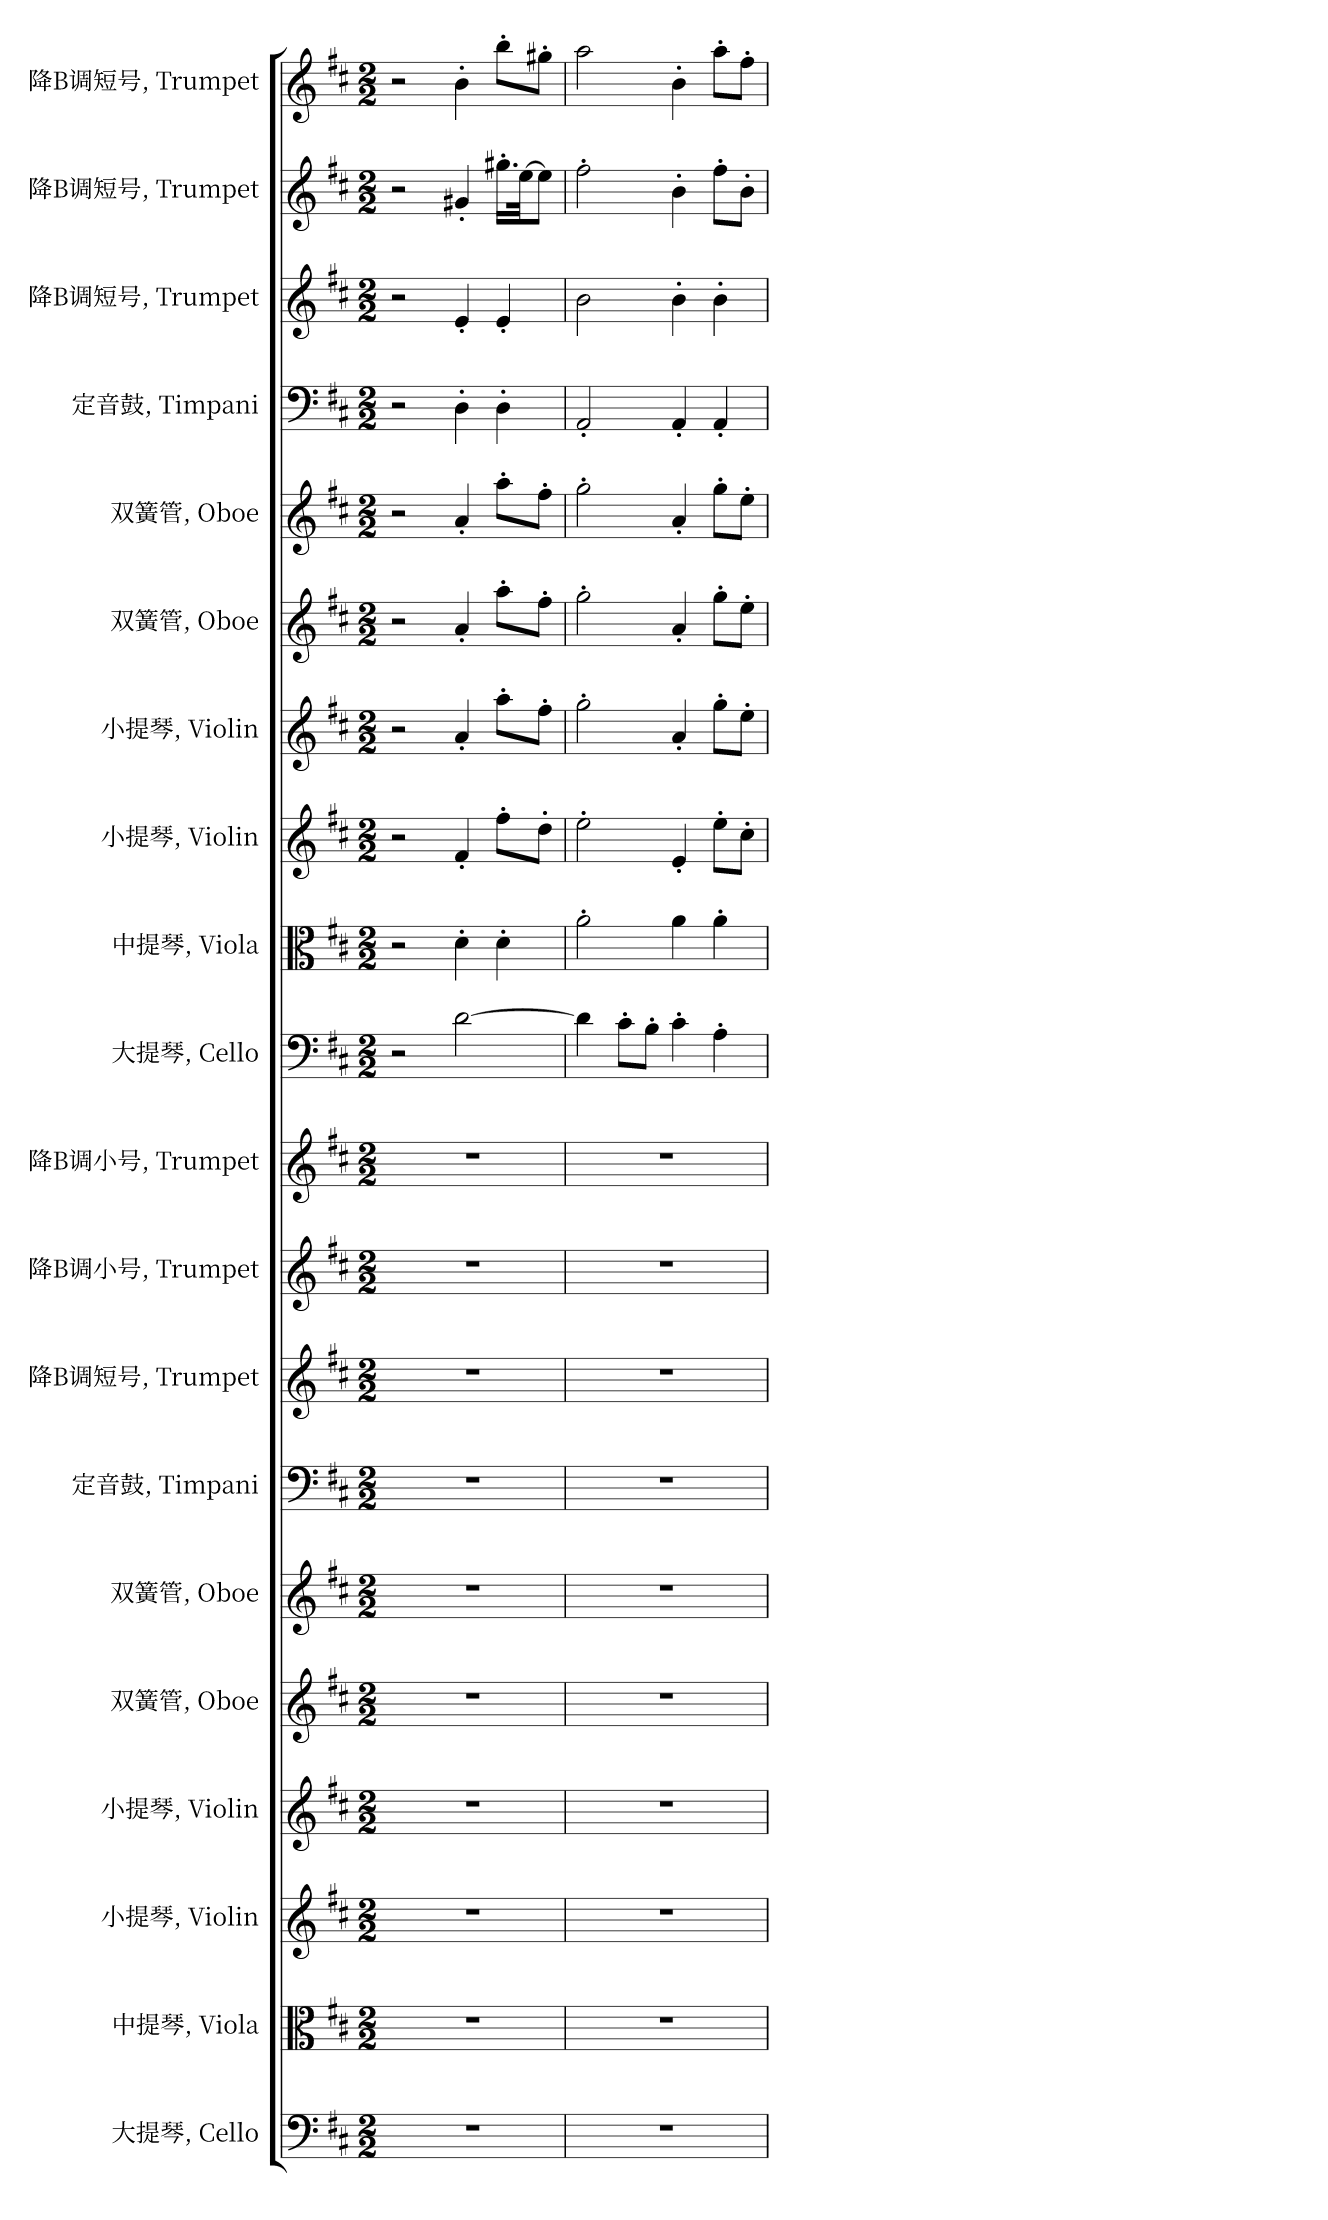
**kern	**kern	**kern	**kern	**kern	**kern	**kern	**kern	**kern	**kern	**kern	**kern	**kern	**kern	**kern	**kern	**kern	**kern	**kern	**kern
*part20	*part19	*part18	*part17	*part16	*part15	*part14	*part13	*part12	*part11	*part10	*part9	*part8	*part7	*part6	*part5	*part4	*part3	*part2	*part1
*staff20	*staff19	*staff18	*staff17	*staff16	*staff15	*staff14	*staff13	*staff12	*staff11	*staff10	*staff9	*staff8	*staff7	*staff6	*staff5	*staff4	*staff3	*staff2	*staff1
*I"大提琴, Cello	*I"中提琴, Viola	*I"小提琴, Violin	*I"小提琴, Violin	*I"双簧管, Oboe	*I"双簧管, Oboe	*I"定音鼓, Timpani	*I"降B调短号, Trumpet	*I"降B调小号, Trumpet	*I"降B调小号, Trumpet	*I"大提琴, Cello	*I"中提琴, Viola	*I"小提琴, Violin	*I"小提琴, Violin	*I"双簧管, Oboe	*I"双簧管, Oboe	*I"定音鼓, Timpani	*I"降B调短号, Trumpet	*I"降B调短号, Trumpet	*I"降B调短号, Trumpet
*	*I'Vla.	*I'Vln.	*I'Vln.	*I'Ob.	*I'Ob.	*I'Timp.	*	*I'B♭ Tpt.	*I'B♭ Tpt.	*	*I'Vla.	*I'Vln.	*I'Vln.	*I'Ob.	*I'Ob.	*I'Timp.	*	*	*
*clefF4	*clefC3	*clefG2	*clefG2	*clefG2	*clefG2	*clefF4	*clefG2	*clefG2	*clefG2	*clefF4	*clefC3	*clefG2	*clefG2	*clefG2	*clefG2	*clefF4	*clefG2	*clefG2	*clefG2
*	*	*	*	*	*	*	*ITrd1c2	*ITrd1c2	*ITrd1c2	*	*	*	*	*	*	*	*ITrd1c2	*ITrd1c2	*ITrd1c2
*k[f#c#]	*k[f#c#]	*k[f#c#]	*k[f#c#]	*k[f#c#]	*k[f#c#]	*k[f#c#]	*k[]	*k[]	*k[]	*k[f#c#]	*k[f#c#]	*k[f#c#]	*k[f#c#]	*k[f#c#]	*k[f#c#]	*k[f#c#]	*k[]	*k[]	*k[]
*M2/2	*M2/2	*M2/2	*M2/2	*M2/2	*M2/2	*M2/2	*M2/2	*M2/2	*M2/2	*M2/2	*M2/2	*M2/2	*M2/2	*M2/2	*M2/2	*M2/2	*M2/2	*M2/2	*M2/2
*MM120	*MM120	*MM120	*MM120	*MM120	*MM120	*MM120	*MM120	*MM120	*MM120	*MM120	*MM120	*MM120	*MM120	*MM120	*MM120	*MM120	*MM120	*MM120	*MM120
=1	=1	=1	=1	=1	=1	=1	=1	=1	=1	=1	=1	=1	=1	=1	=1	=1	=1	=1	=1
1r	1r	1r	1r	1r	1r	1r	1r	1r	1r	2r	2r	2r	2r	2r	2r	2r	2r	2r	2r
.	.	.	.	.	.	.	.	.	.	[2d\	4d'\	4f#'/	4a'/	4a'/	4a'/	4D'\	4d'/	4f#X'/	4a'\
.	.	.	.	.	.	.	.	.	.	.	4d'\	8ff#'\L	8aa'\L	8aa'\L	8aa'\L	4D'\	4d'/	16.ff#X'\LL	8aa'\L
.	.	.	.	.	.	.	.	.	.	.	.	.	.	.	.	.	.	[32dd\JK	.
.	.	.	.	.	.	.	.	.	.	.	.	8dd'\J	8ff#'\J	8ff#'\J	8ff#'\J	.	.	8dd\J]	8ff#X'\J
=2	=2	=2	=2	=2	=2	=2	=2	=2	=2	=2	=2	=2	=2	=2	=2	=2	=2	=2	=2
1r	1r	1r	1r	1r	1r	1r	1r	1r	1r	4d\]	2a'\	2ee'\	2gg'\	2gg'\	2gg'\	2AA'/	2a\	2ee'\	2gg\
.	.	.	.	.	.	.	.	.	.	8c#'\L	.	.	.	.	.	.	.	.	.
.	.	.	.	.	.	.	.	.	.	8B'\J	.	.	.	.	.	.	.	.	.
.	.	.	.	.	.	.	.	.	.	4c#'\	4a\	4e'/	4a'/	4a'/	4a'/	4AA'/	4a'\	4a'\	4a'\
.	.	.	.	.	.	.	.	.	.	4A'\	4a'\	8ee'\L	8gg'\L	8gg'\L	8gg'\L	4AA'/	4a'\	8ee'\L	8gg'\L
.	.	.	.	.	.	.	.	.	.	.	.	8cc#'\J	8ee'\J	8ee'\J	8ee'\J	.	.	8a'\J	8ee'\J
=	=	=	=	=	=	=	=	=	=	=	=	=	=	=	=	=	=	=	=
*-	*-	*-	*-	*-	*-	*-	*-	*-	*-	*-	*-	*-	*-	*-	*-	*-	*-	*-	*-
